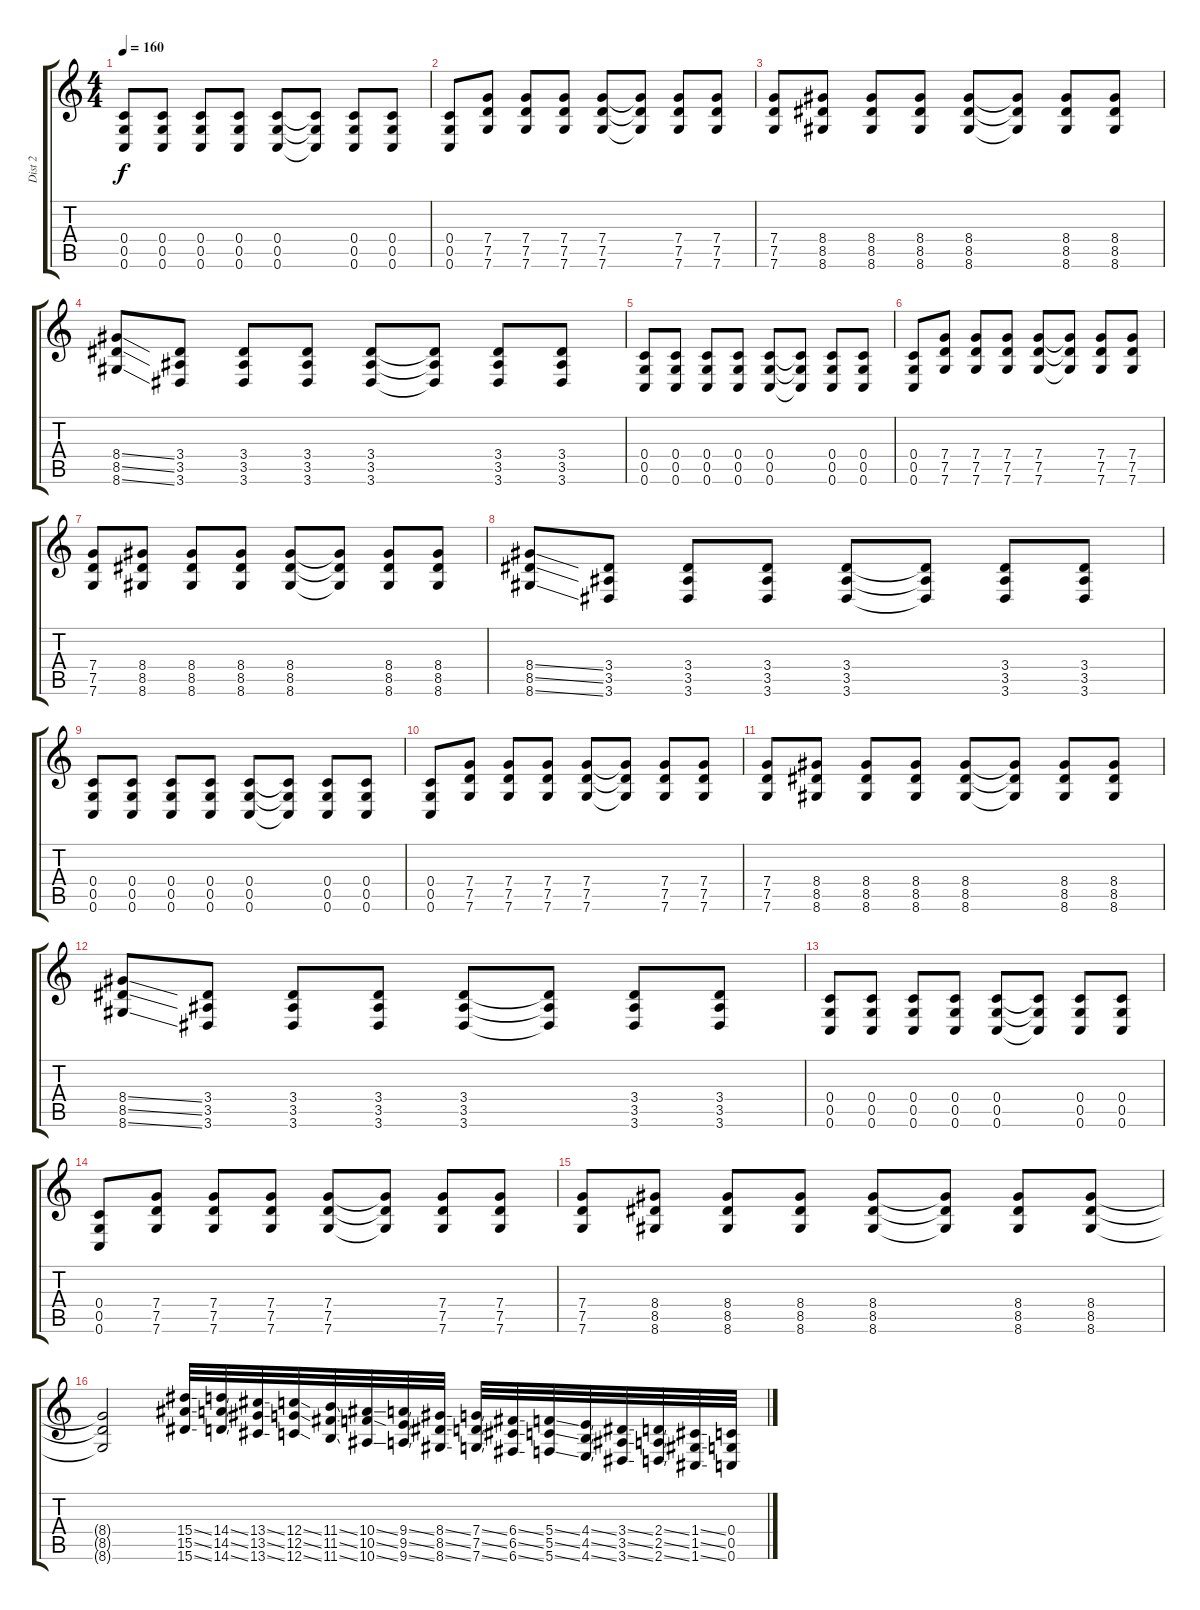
\track ("Dist 2" "Dist 2") {instrument distortionguitar}
\staff {score tabs}
\tuning (D4 A3 F3 C3 G2 C2) {hide}
\ts (4 4)
\tempo 160
\clef g2
\ks c
(0.4 0.5 0.6).8{dy f volume 13 instrument distortionguitar} (0.4 0.5 0.6).8 (0.4 0.5 0.6).8 (0.4 0.5 0.6).8 (0.4 0.5 0.6).8 (0.4{t} 0.5{t} 0.6{t}).8 (0.4 0.5 0.6).8 (0.4 0.5 0.6).8 |
(0.4 0.5 0.6).8 (7.4 7.5 7.6).8 (7.4 7.5 7.6).8 (7.4 7.5 7.6).8 (7.4 7.5 7.6).8 (7.4{t} 7.5{t} 7.6{t}).8 (7.4 7.5 7.6).8 (7.4 7.5 7.6).8 |
(7.4 7.5 7.6).8 (8.4 8.5 8.6).8 (8.4 8.5 8.6).8 (8.4 8.5 8.6).8 (8.4 8.5 8.6).8 (8.4{t} 8.5{t} 8.6{t}).8 (8.4 8.5 8.6).8 (8.4 8.5 8.6).8 |
(8.4{ss} 8.5{ss} 8.6{ss}).8 (3.4 3.5 3.6).8 (3.4 3.5 3.6).8 (3.4 3.5 3.6).8 (3.4 3.5 3.6).8 (3.4{t} 3.5{t} 3.6{t}).8 (3.4 3.5 3.6).8 (3.4 3.5 3.6).8 |
(0.4 0.5 0.6).8{volume 13 instrument distortionguitar} (0.4 0.5 0.6).8 (0.4 0.5 0.6).8 (0.4 0.5 0.6).8 (0.4 0.5 0.6).8 (0.4{t} 0.5{t} 0.6{t}).8 (0.4 0.5 0.6).8 (0.4 0.5 0.6).8 |
(0.4 0.5 0.6).8 (7.4 7.5 7.6).8 (7.4 7.5 7.6).8 (7.4 7.5 7.6).8 (7.4 7.5 7.6).8 (7.4{t} 7.5{t} 7.6{t}).8 (7.4 7.5 7.6).8 (7.4 7.5 7.6).8 |
(7.4 7.5 7.6).8 (8.4 8.5 8.6).8 (8.4 8.5 8.6).8 (8.4 8.5 8.6).8 (8.4 8.5 8.6).8 (8.4{t} 8.5{t} 8.6{t}).8 (8.4 8.5 8.6).8 (8.4 8.5 8.6).8 |
(8.4{ss} 8.5{ss} 8.6{ss}).8 (3.4 3.5 3.6).8 (3.4 3.5 3.6).8 (3.4 3.5 3.6).8 (3.4 3.5 3.6).8 (3.4{t} 3.5{t} 3.6{t}).8 (3.4 3.5 3.6).8 (3.4 3.5 3.6).8 |
(0.4 0.5 0.6).8{volume 13 instrument distortionguitar} (0.4 0.5 0.6).8 (0.4 0.5 0.6).8 (0.4 0.5 0.6).8 (0.4 0.5 0.6).8 (0.4{t} 0.5{t} 0.6{t}).8 (0.4 0.5 0.6).8 (0.4 0.5 0.6).8 |
(0.4 0.5 0.6).8 (7.4 7.5 7.6).8 (7.4 7.5 7.6).8 (7.4 7.5 7.6).8 (7.4 7.5 7.6).8 (7.4{t} 7.5{t} 7.6{t}).8 (7.4 7.5 7.6).8 (7.4 7.5 7.6).8 |
(7.4 7.5 7.6).8 (8.4 8.5 8.6).8 (8.4 8.5 8.6).8 (8.4 8.5 8.6).8 (8.4 8.5 8.6).8 (8.4{t} 8.5{t} 8.6{t}).8 (8.4 8.5 8.6).8 (8.4 8.5 8.6).8 |
(8.4{ss} 8.5{ss} 8.6{ss}).8 (3.4 3.5 3.6).8 (3.4 3.5 3.6).8 (3.4 3.5 3.6).8 (3.4 3.5 3.6).8 (3.4{t} 3.5{t} 3.6{t}).8 (3.4 3.5 3.6).8 (3.4 3.5 3.6).8 |
(0.4 0.5 0.6).8{volume 13 instrument distortionguitar} (0.4 0.5 0.6).8 (0.4 0.5 0.6).8 (0.4 0.5 0.6).8 (0.4 0.5 0.6).8 (0.4{t} 0.5{t} 0.6{t}).8 (0.4 0.5 0.6).8 (0.4 0.5 0.6).8 |
(0.4 0.5 0.6).8 (7.4 7.5 7.6).8 (7.4 7.5 7.6).8 (7.4 7.5 7.6).8 (7.4 7.5 7.6).8 (7.4{t} 7.5{t} 7.6{t}).8 (7.4 7.5 7.6).8 (7.4 7.5 7.6).8 |
(7.4 7.5 7.6).8 (8.4 8.5 8.6).8 (8.4 8.5 8.6).8 (8.4 8.5 8.6).8 (8.4 8.5 8.6).8 (8.4{t} 8.5{t} 8.6{t}).8 (8.4 8.5 8.6).8 (8.4 8.5 8.6).8 |
(8.4{t} 8.5{t} 8.6{t}).2 (15.4{ss} 15.5{ss} 15.6{ss}).32{volume 16 instrument guitarfretnoise} (14.4{ss} 14.5{ss} 14.6{ss}).32 (13.4{ss} 13.5{ss} 13.6{ss}).32 (12.4{ss} 12.5{ss} 12.6{ss}).32 (11.4{ss} 11.5{ss} 11.6{ss}).32 (10.4{ss} 10.5{ss} 10.6{ss}).32 (9.4{ss} 9.5{ss} 9.6{ss}).32 (8.4{ss} 8.5{ss} 8.6{ss}).32 (7.4{ss} 7.5{ss} 7.6{ss}).32 (6.4{ss} 6.5{ss} 6.6{ss}).32 (5.4{ss} 5.5{ss} 5.6{ss}).32 (4.4{ss} 4.5{ss} 4.6{ss}).32 (3.4{ss} 3.5{ss} 3.6{ss}).32 (2.4{ss} 2.5{ss} 2.6{ss}).32 (1.4{ss} 1.5{ss} 1.6{ss}).32 (0.4 0.5 0.6).32
